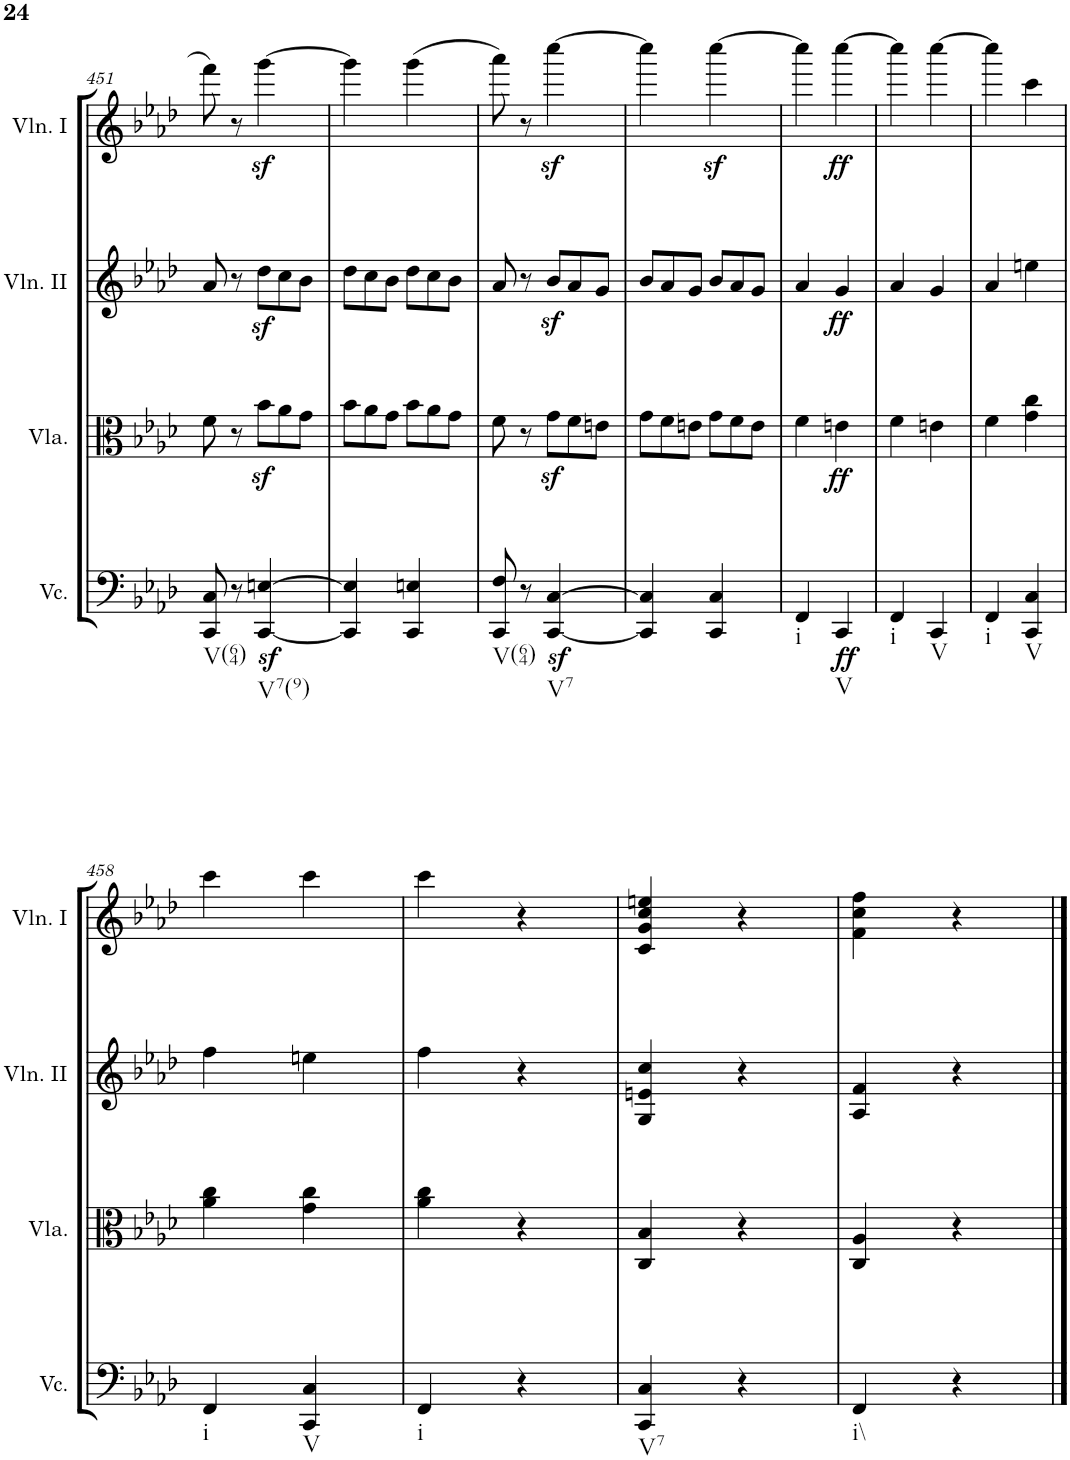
**kern	**dynam	**kern	**dynam	**kern	**dynam	**kern	**dynam
*part4	*part4	*part3	*part3	*part2	*part2	*part1	*part1
*staff4	*staff4	*staff3	*staff3	*staff2	*staff2	*staff1	*staff1
*I"Violoncello	*	*I"Viola	*	*I"Violino II	*	*I"Violino I	*
*I'Vc.	*	*I'Vla.	*	*I'Vln. II	*	*I'Vln. I	*
!!LO:PB:g=z
*clefF4	*	*clefC3	*	*clefG2	*	*clefG2	*
*k[b-e-a-d-]	*	*k[b-e-a-d-]	*	*k[b-e-a-d-]	*	*k[b-e-a-d-]	*
*M2/4	*	*M2/4	*	*M2/4	*	*M2/4	*
=451	=451	=451	=451	=451	=451	=451	=451
!LO:TX:b:t=V(64)	!	!	!	!	!	!	!
8CC/ 8C/	.	8f\	.	8a-/	.	8fff\	.
8r	.	8r	.	8r	.	8r	.
*	*	*Xtuplet	*	*Xtuplet	*	*	*
!LO:TX:b:t=V7(9)	!	!	!	!	!	!	!
[4CC/z< [4En/z<	.	12b-z<\L	.	12dd-z<\L	.	[4gggz<\	.
.	.	12a-\	.	12cc\	.	.	.
.	.	12g\J	.	12b-\J	.	.	.
=452	=452	=452	=452	=452	=452	=452	=452
4CC/] 4E/]	.	12b-\L	.	12dd-\L	.	4ggg\]	.
.	.	12a-\	.	12cc\	.	.	.
.	.	12g\J	.	12b-\J	.	.	.
4CC/ 4En/	.	12b-\L	.	12dd-\L	.	(4ggg\	.
.	.	12a-\	.	12cc\	.	.	.
.	.	12g\J	.	12b-\J	.	.	.
=453	=453	=453	=453	=453	=453	=453	=453
!LO:TX:b:t=V(64)	!	!	!	!	!	!	!
8CC/ 8F/	.	8f\	.	8a-/	.	8aaa-\)	.
8r	.	8r	.	8r	.	8r	.
!LO:TX:b:t=V7	!	!	!	!	!	!	!
[4CC/z< [4C/z<	.	12gz<\L	.	12b-z</L	.	[4ccccz<\	.
.	.	12f\	.	12a-/	.	.	.
.	.	12en\J	.	12g/J	.	.	.
=454	=454	=454	=454	=454	=454	=454	=454
4CC/] 4C/]	.	12g\L	.	12b-/L	.	4cccc\]	.
.	.	12f\	.	12a-/	.	.	.
.	.	12en\J	.	12g/J	.	.	.
4CC/ 4C/	.	12g\L	.	12b-/L	.	[4ccccz<\	.
.	.	12f\	.	12a-/	.	.	.
.	.	12e\J	.	12g/J	.	.	.
=455	=455	=455	=455	=455	=455	=455	=455
!LO:TX:b:t=i	!	!	!	!	!	!	!
4FF/	.	4f\	.	4a-/	.	4cccc\]	.
!LO:TX:b:t=V	!	!	!	!	!	!	!
!	!LO:DY:b	!	!LO:DY:b	!	!LO:DY:b	!	!LO:DY:b
4CC/	ff	4en\	ff	4g/	ff	[4cccc\	ff
=456	=456	=456	=456	=456	=456	=456	=456
!LO:TX:b:t=i	!	!	!	!	!	!	!
4FF/	.	4f\	.	4a-/	.	4cccc\]	.
!LO:TX:b:t=V	!	!	!	!	!	!	!
4CC/	.	4en\	.	4g/	.	[4cccc\	.
=457	=457	=457	=457	=457	=457	=457	=457
!LO:TX:b:t=i	!	!	!	!	!	!	!
4FF/	.	4f\	.	4a-/	.	4cccc\]	.
!LO:TX:b:t=V	!	!	!	!	!	!	!
4CC/ 4C/	.	4g\ 4cc\	.	4een\	.	4ccc\	.
!!LO:LB:g=z
=458	=458	=458	=458	=458	=458	=458	=458
!LO:TX:b:t=i	!	!	!	!	!	!	!
4FF/	.	4a-\ 4cc\	.	4ff\	.	4ccc\	.
!LO:TX:b:t=V	!	!	!	!	!	!	!
4CC/ 4C/	.	4g\ 4cc\	.	4een\	.	4ccc\	.
=459	=459	=459	=459	=459	=459	=459	=459
!LO:TX:b:t=i	!	!	!	!	!	!	!
4FF/	.	4a-\ 4cc\	.	4ff\	.	4ccc\	.
4r	.	4r	.	4r	.	4r	.
=460	=460	=460	=460	=460	=460	=460	=460
!LO:TX:b:t=V7	!	!	!	!	!	!	!
4CC/ 4C/	.	4C/ 4B-/	.	4G/ 4en/ 4cc/	.	4c/ 4g/ 4cc/ 4een/	.
4r	.	4r	.	4r	.	4r	.
=461	=461	=461	=461	=461	=461	=461	=461
!LO:TX:b:t=i\\	!	!	!	!	!	!	!
4FF/	.	4C/ 4A-/	.	4A-/ 4f/	.	4f\ 4cc\ 4ff\	.
4r	.	4r	.	4r	.	4r	.
==	==	==	==	==	==	==	==
*-	*-	*-	*-	*-	*-	*-	*-
